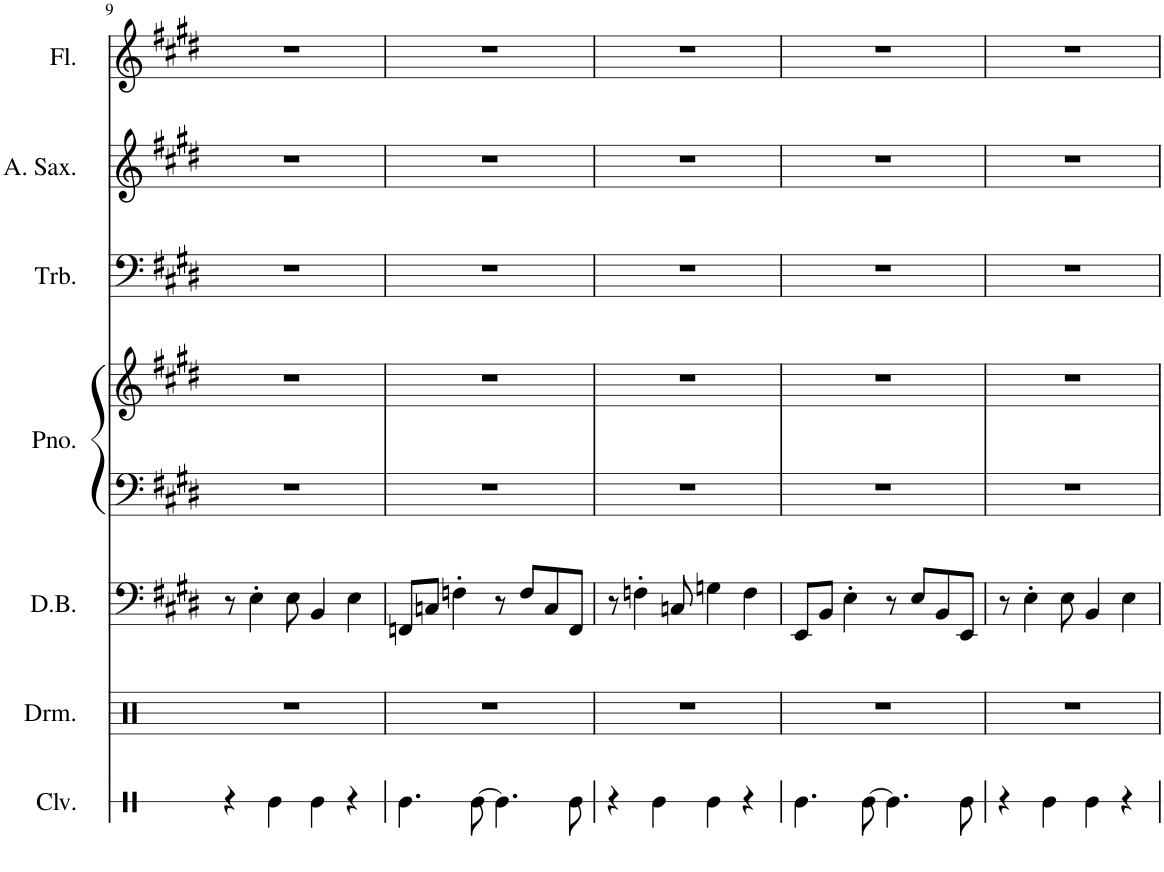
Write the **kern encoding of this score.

**kern	**kern	**kern	**kern	**kern	**kern	**kern	**kern
*part7	*part6	*part5	*part4	*part4	*part3	*part2	*part1
*staff8	*staff7	*staff6	*staff5	*staff4	*staff3	*staff2	*staff1
*I"Claves	*I"Drumset	*I"Double Bass	*I"Piano	*	*I"Trombone	*I"Alto Saxophone	*I"Flute
*I'Clv.	*I'Drm.	*I'D.B.	*I'Pno.	*	*I'Trb.	*I'A. Sax.	*I'Fl.
!!LO:PB:g=z
*clefX	*clefX	*clefF4	*clefF4	*clefG2	*clefF4	*clefG2	*clefG2
*	*	*Trd7c12	*	*	*	*Trd5c9	*
*k[]	*k[]	*k[f#c#g#d#]	*k[f#c#g#d#]	*k[f#c#g#d#]	*k[f#c#g#d#]	*k[f#c#g#d#]	*k[f#c#g#d#]
*M4/4	*M4/4	*M4/4	*M4/4	*M4/4	*M4/4	*M4/4	*M4/4
=9	=9	=9	=9	=9	=9	=9	=9
4r	1r	8r	1r	1r	1r	1r	1r
.	.	4E'\	.	.	.	.	.
4Re\	.	.	.	.	.	.	.
.	.	8E\	.	.	.	.	.
4Re\	.	4BB/	.	.	.	.	.
4r	.	4E\	.	.	.	.	.
=10	=10	=10	=10	=10	=10	=10	=10
4.Re\	1r	8FFn/L	1r	1r	1r	1r	1r
.	.	8Cn/J	.	.	.	.	.
.	.	4Fn'\	.	.	.	.	.
[8Re\	.	.	.	.	.	.	.
4.Re\]	.	8r	.	.	.	.	.
.	.	8F/L	.	.	.	.	.
.	.	8C/	.	.	.	.	.
8Re\	.	8FF/J	.	.	.	.	.
=11	=11	=11	=11	=11	=11	=11	=11
4r	1r	8r	1r	1r	1r	1r	1r
.	.	4Fn'\	.	.	.	.	.
4Re\	.	.	.	.	.	.	.
.	.	8Cn/	.	.	.	.	.
4Re\	.	4Gn\	.	.	.	.	.
4r	.	4F\	.	.	.	.	.
=12	=12	=12	=12	=12	=12	=12	=12
4.Re\	1r	8EE/L	1r	1r	1r	1r	1r
.	.	8BB/J	.	.	.	.	.
.	.	4E'\	.	.	.	.	.
[8Re\	.	.	.	.	.	.	.
4.Re\]	.	8r	.	.	.	.	.
.	.	8E/L	.	.	.	.	.
.	.	8BB/	.	.	.	.	.
8Re\	.	8EE/J	.	.	.	.	.
=13	=13	=13	=13	=13	=13	=13	=13
4r	1r	8r	1r	1r	1r	1r	1r
.	.	4E'\	.	.	.	.	.
4Re\	.	.	.	.	.	.	.
.	.	8E\	.	.	.	.	.
4Re\	.	4BB/	.	.	.	.	.
4r	.	4E\	.	.	.	.	.
=	=	=	=	=	=	=	=
*-	*-	*-	*-	*-	*-	*-	*-
